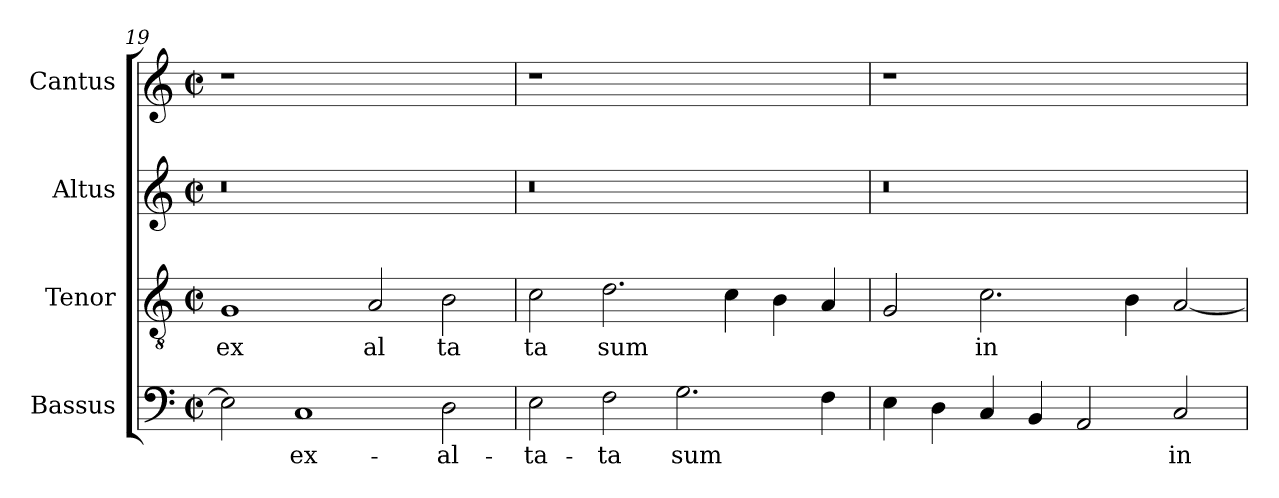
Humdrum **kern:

**kern	**text	**kern	**text	**kern	**kern
*part4	*part4	*part3	*part3	*part2	*part1
*staff4	*staff4	*staff3	*staff3	*staff2	*staff1
*I"Bassus	*	*I"Tenor	*	*I"Altus	*I"Cantus
*clefF4	*	*clefGv2	*	*clefG2	*clefG2
*k[]	*	*k[]	*	*k[]	*k[]
*C:	*	*C:	*	*C:	*C:
*M2/2	*	*M2/2	*	*M2/2	*M2/2
*met(c|)	*	*met(c|)	*	*met(c|)	*met(c|)
=19	=19	=19	=19	=19	=19
!	!LO:LY:b	!	!LO:LY:b	!	!
2E\]	.	1G	ex	0r	1r
!	!LO:LY:b	!	!	!	!
1C	ex-	.	.	.	.
!	!	!	!LO:LY:b	!	!
.	.	2A/	al	.	1ryy
!	!LO:LY:b	!	!LO:LY:b	!	!
2D\	-al-	2B\	ta	.	.
=20	=20	=20	=20	=20	=20
!	!LO:LY:b	!	!LO:LY:b	!	!
2E\	-ta-	2c\	ta	0r	1r
!	!LO:LY:b	!	!LO:LY:b	!	!
2F\	-ta	2.d\	sum	.	.
!	!LO:LY:b	!	!	!	!
2.G\	sum	.	.	.	1ryy
!	!	!	!LO:LY:b	!	!
.	.	4c\	.	.	.
!	!	!	!LO:LY:b	!	!
.	.	4B\	.	.	.
!	!LO:LY:b	!	!LO:LY:b	!	!
4F\	.	4A/	.	.	.
=21	=21	=21	=21	=21	=21
!	!LO:LY:b	!	!LO:LY:b	!	!
4E\	.	2G/	.	0r	1r
!	!LO:LY:b	!	!	!	!
4D\	.	.	.	.	.
!	!LO:LY:b	!	!LO:LY:b	!	!
4C/	.	2.c\	in	.	.
!	!LO:LY:b	!	!	!	!
4BB/	.	.	.	.	.
!	!LO:LY:b	!	!	!	!
2AA/	.	.	.	.	1ryy
!	!	!	!LO:LY:b	!	!
.	.	4B\	.	.	.
!	!LO:LY:b	!	!LO:LY:b	!	!
2C/	in	[<2A/	.	.	.
=	=	=	=	=	=
*-	*-	*-	*-	*-	*-
